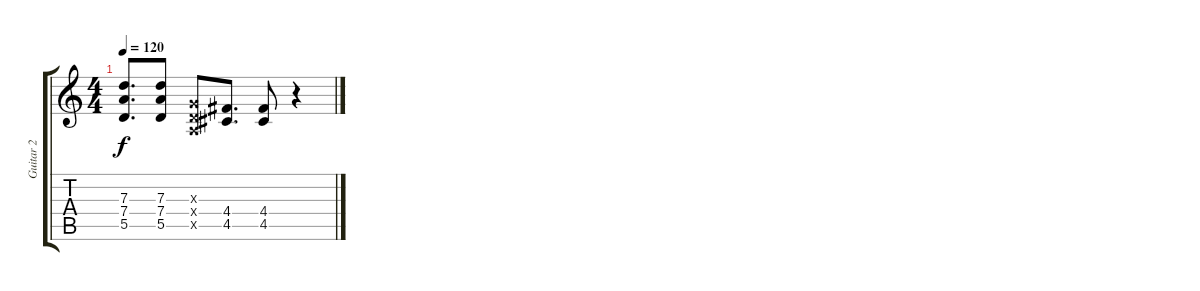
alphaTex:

\track ("Guitar 2" "Guitar 2") {instrument distortionguitar}
\staff {score tabs}
\tuning (E4 B3 G3 D3 A2 E2) {hide}
\ts (4 4)
\tempo 120
\clef g2
\ks c
(7.3 7.4 5.5).8{d dy f} (7.3 7.4 5.5).8 (0.3{x} 0.4{x} 0.5{x}).8 (4.4 4.5).8{d} (4.4 4.5).8 r.4
